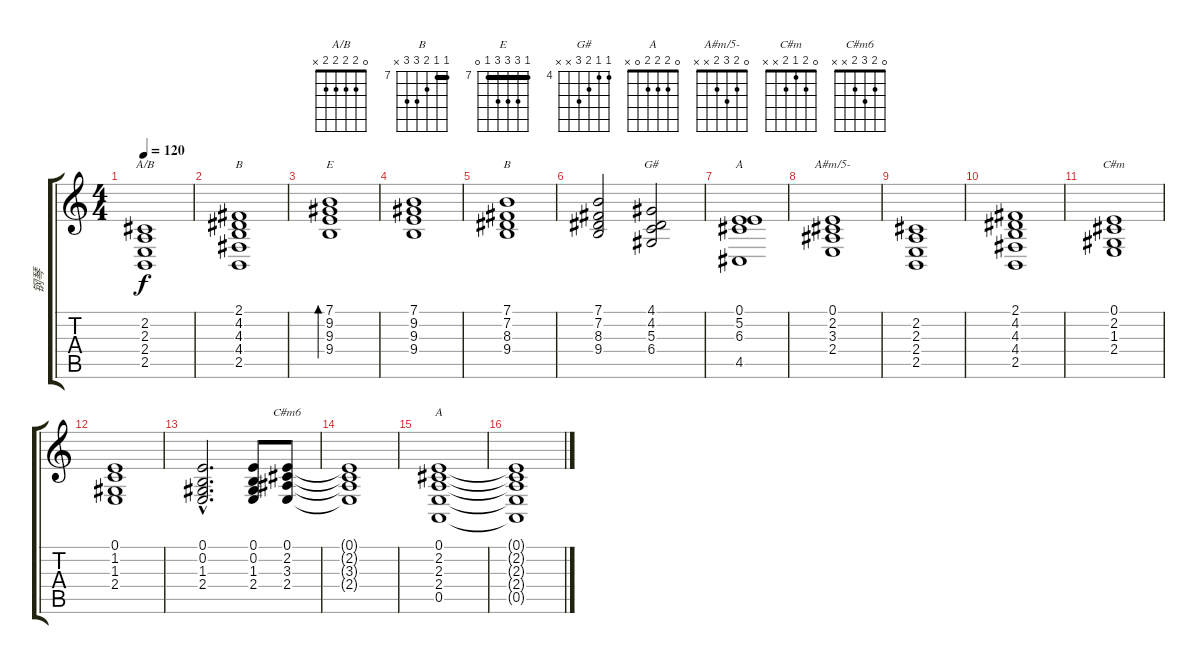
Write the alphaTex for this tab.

\track ("钢琴" "钢琴") {instrument brightacousticpiano}
\staff {score tabs}
\tuning (E4 B3 G3 D3 A2 E2) {hide}
\chord ("A/B" 0 2 2 2 2 x)
\chord ("B" 2 4 4 4 2 x)
\chord ("E" 7 9 9 9 7 0) {firstfret 7 barre 7}
\chord ("B" 7 7 8 9 9 x) {firstfret 7 barre 7}
\chord ("G#" 4 4 5 6 x x) {firstfret 4}
\chord ("A" x 5 6 7 4 x) {firstfret 4}
\chord ("A#m/5-" 0 2 3 2 x x)
\chord ("C#m" 0 2 1 2 x x)
\chord ("C#m6" 0 2 3 2 x x)
\chord ("A" 0 2 2 2 0 x)
\ts (4 4)
\tempo 120
\clef g2
\ks c
(2.2 2.3 2.4 2.5).1{ch "A/B" dy f} |
(2.1 4.2 4.3 4.4 2.5).1{ch "B"} |
(7.1 9.2 9.3 9.4).1{bd 240 ch "E"} |
(7.1 9.2 9.3 9.4).1 |
(7.1 7.2 8.3 9.4).1{ch "B"} |
(7.1 7.2 8.3 9.4).2 (4.1 4.2 5.3 6.4).2{ch "G#"} |
(0.1 5.2 6.3 4.5).1{ch "A"} |
(0.1 2.2 3.3 2.4).1{ch "A#m/5-"} |
(2.2 2.3 2.4 2.5).1 |
(2.1 4.2 4.3 4.4 2.5).1 |
(0.1 2.2 1.3 2.4).1{ch "C#m"} |
(0.1 1.2 1.3 2.4).1 |
(0.1{hac} 0.2{hac} 1.3{hac} 2.4{hac}).2{d} (0.1 0.2 1.3 2.4).8 (0.1 2.2 3.3 2.4).8{ch "C#m6"} |
(0.1{t} 2.2{t} 3.3{t} 2.4{t}).1 |
(0.1 2.2 2.3 2.4 0.5).1{ch "A"} |
(0.1{t} 2.2{t} 2.3{t} 2.4{t} 0.5{t}).1
